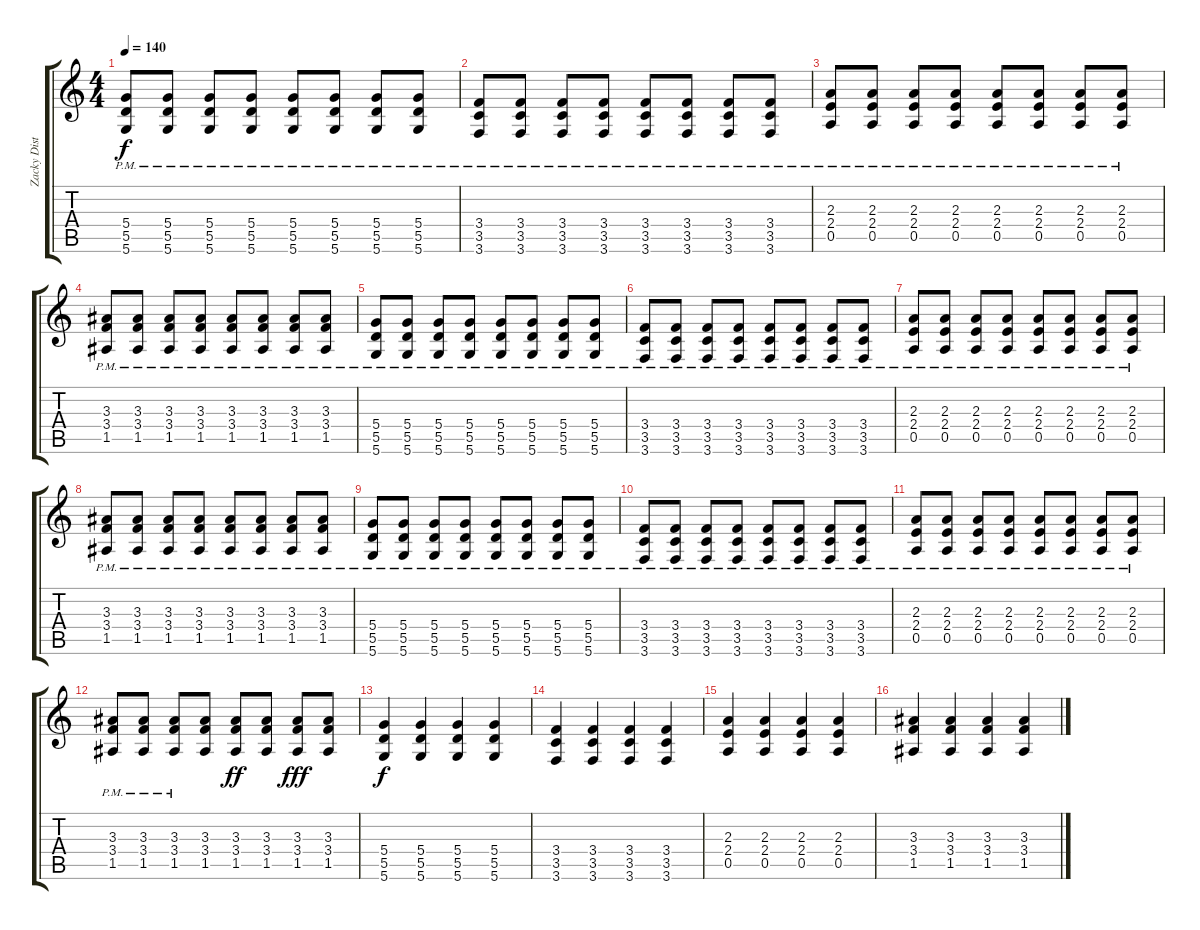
\track ("Zacky Distortion" "Zacky Dist") {instrument overdrivenguitar}
\staff {score tabs}
\tuning (E4 B3 G3 D3 A2 D2) {hide}
\ts (4 4)
\tempo 140
\clef g2
\ks c
(5.4{pm} 5.5{pm} 5.6{pm}).8{dy f} (5.4{pm} 5.5{pm} 5.6{pm}).8 (5.4{pm} 5.5{pm} 5.6{pm}).8 (5.4{pm} 5.5{pm} 5.6{pm}).8 (5.4{pm} 5.5{pm} 5.6{pm}).8 (5.4{pm} 5.5{pm} 5.6{pm}).8 (5.4{pm} 5.5{pm} 5.6{pm}).8 (5.4{pm} 5.5{pm} 5.6{pm}).8 |
(3.4{pm} 3.5{pm} 3.6{pm}).8 (3.4{pm} 3.5{pm} 3.6{pm}).8 (3.4{pm} 3.5{pm} 3.6{pm}).8 (3.4{pm} 3.5{pm} 3.6{pm}).8 (3.4{pm} 3.5{pm} 3.6{pm}).8 (3.4{pm} 3.5{pm} 3.6{pm}).8 (3.4{pm} 3.5{pm} 3.6{pm}).8 (3.4{pm} 3.5{pm} 3.6{pm}).8 |
(2.3{pm} 2.4{pm} 0.5{pm}).8 (2.3{pm} 2.4{pm} 0.5{pm}).8 (2.3{pm} 2.4{pm} 0.5{pm}).8 (2.3{pm} 2.4{pm} 0.5{pm}).8 (2.3{pm} 2.4{pm} 0.5{pm}).8 (2.3{pm} 2.4{pm} 0.5{pm}).8 (2.3{pm} 2.4{pm} 0.5{pm}).8 (2.3{pm} 2.4{pm} 0.5{pm}).8 |
(3.3{pm} 3.4{pm} 1.5{pm}).8 (3.3{pm} 3.4{pm} 1.5{pm}).8 (3.3{pm} 3.4{pm} 1.5{pm}).8 (3.3{pm} 3.4{pm} 1.5{pm}).8 (3.3{pm} 3.4{pm} 1.5{pm}).8 (3.3{pm} 3.4{pm} 1.5{pm}).8 (3.3{pm} 3.4{pm} 1.5{pm}).8 (3.3{pm} 3.4{pm} 1.5{pm}).8 |
(5.4{pm} 5.5{pm} 5.6{pm}).8 (5.4{pm} 5.5{pm} 5.6{pm}).8 (5.4{pm} 5.5{pm} 5.6{pm}).8 (5.4{pm} 5.5{pm} 5.6{pm}).8 (5.4{pm} 5.5{pm} 5.6{pm}).8 (5.4{pm} 5.5{pm} 5.6{pm}).8 (5.4{pm} 5.5{pm} 5.6{pm}).8 (5.4{pm} 5.5{pm} 5.6{pm}).8 |
(3.4{pm} 3.5{pm} 3.6{pm}).8 (3.4{pm} 3.5{pm} 3.6{pm}).8 (3.4{pm} 3.5{pm} 3.6{pm}).8 (3.4{pm} 3.5{pm} 3.6{pm}).8 (3.4{pm} 3.5{pm} 3.6{pm}).8 (3.4{pm} 3.5{pm} 3.6{pm}).8 (3.4{pm} 3.5{pm} 3.6{pm}).8 (3.4{pm} 3.5{pm} 3.6{pm}).8 |
(2.3{pm} 2.4{pm} 0.5{pm}).8 (2.3{pm} 2.4{pm} 0.5{pm}).8 (2.3{pm} 2.4{pm} 0.5{pm}).8 (2.3{pm} 2.4{pm} 0.5{pm}).8 (2.3{pm} 2.4{pm} 0.5{pm}).8 (2.3{pm} 2.4{pm} 0.5{pm}).8 (2.3{pm} 2.4{pm} 0.5{pm}).8 (2.3{pm} 2.4{pm} 0.5{pm}).8 |
(3.3{pm} 3.4{pm} 1.5{pm}).8 (3.3{pm} 3.4{pm} 1.5{pm}).8 (3.3{pm} 3.4{pm} 1.5{pm}).8 (3.3{pm} 3.4{pm} 1.5{pm}).8 (3.3{pm} 3.4{pm} 1.5{pm}).8 (3.3{pm} 3.4{pm} 1.5{pm}).8 (3.3{pm} 3.4{pm} 1.5{pm}).8 (3.3{pm} 3.4{pm} 1.5{pm}).8 |
(5.4{pm} 5.5{pm} 5.6{pm}).8 (5.4{pm} 5.5{pm} 5.6{pm}).8 (5.4{pm} 5.5{pm} 5.6{pm}).8 (5.4{pm} 5.5{pm} 5.6{pm}).8 (5.4{pm} 5.5{pm} 5.6{pm}).8 (5.4{pm} 5.5{pm} 5.6{pm}).8 (5.4{pm} 5.5{pm} 5.6{pm}).8 (5.4{pm} 5.5{pm} 5.6{pm}).8 |
(3.4{pm} 3.5{pm} 3.6{pm}).8 (3.4{pm} 3.5{pm} 3.6{pm}).8 (3.4{pm} 3.5{pm} 3.6{pm}).8 (3.4{pm} 3.5{pm} 3.6{pm}).8 (3.4{pm} 3.5{pm} 3.6{pm}).8 (3.4{pm} 3.5{pm} 3.6{pm}).8 (3.4{pm} 3.5{pm} 3.6{pm}).8 (3.4{pm} 3.5{pm} 3.6{pm}).8 |
(2.3{pm} 2.4{pm} 0.5{pm}).8 (2.3{pm} 2.4{pm} 0.5{pm}).8 (2.3{pm} 2.4{pm} 0.5{pm}).8 (2.3{pm} 2.4{pm} 0.5{pm}).8 (2.3{pm} 2.4{pm} 0.5{pm}).8 (2.3{pm} 2.4{pm} 0.5{pm}).8 (2.3{pm} 2.4{pm} 0.5{pm}).8 (2.3{pm} 2.4{pm} 0.5{pm}).8 |
(3.3{pm} 3.4{pm} 1.5{pm}).8 (3.3{pm} 3.4{pm} 1.5{pm}).8 (3.3{pm} 3.4{pm} 1.5{pm}).8 (3.3 3.4 1.5).8 (3.3 3.4 1.5).8{dy ff} (3.3 3.4 1.5).8 (3.3 3.4 1.5).8{dy fff} (3.3 3.4 1.5).8 |
(5.4 5.5 5.6).4{dy f volume 12} (5.4 5.5 5.6).4 (5.4 5.5 5.6).4 (5.4 5.5 5.6).4 |
(3.4 3.5 3.6).4 (3.4 3.5 3.6).4 (3.4 3.5 3.6).4 (3.4 3.5 3.6).4 |
(2.3 2.4 0.5).4 (2.3 2.4 0.5).4 (2.3 2.4 0.5).4 (2.3 2.4 0.5).4 |
(3.3 3.4 1.5).4 (3.3 3.4 1.5).4 (3.3 3.4 1.5).4 (3.3 3.4 1.5).4
